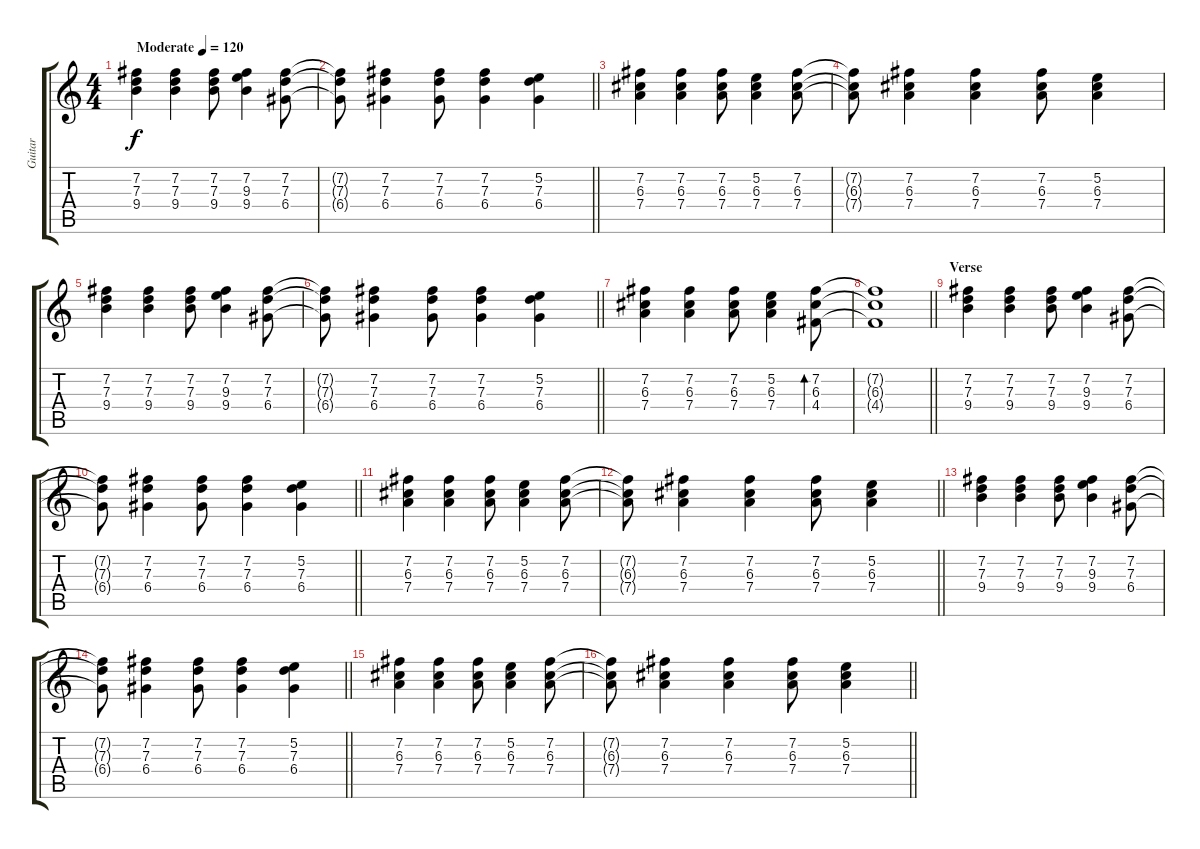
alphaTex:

\track ("Guitar" "Guitar") {instrument electricguitarjazz}
\staff {score tabs}
\tuning (E4 B3 G3 D3 A2 E2) {hide}
\ts (4 4)
\tempo (120 "Moderate")
\clef g2
\ks c
(7.2 7.3 9.4).4{dy f instrument electricguitarjazz} (7.2 7.3 9.4).4 (7.2 7.3 9.4).8 (7.2 9.3 9.4).4 (7.2 7.3 6.4).8 |
\barLineRight lightlight
(7.2{t} 7.3{t} 6.4{t}).8 (7.2 7.3 6.4).4 (7.2 7.3 6.4).8 (7.2 7.3 6.4).4 (5.2 7.3 6.4).4 |
(7.2 6.3 7.4).4 (7.2 6.3 7.4).4 (7.2 6.3 7.4).8 (5.2 6.3 7.4).4 (7.2 6.3 7.4).8 |
(7.2{t} 6.3{t} 7.4{t}).8 (7.2 6.3 7.4).4 (7.2 6.3 7.4).4 (7.2 6.3 7.4).8 (5.2 6.3 7.4).4 |
(7.2 7.3 9.4).4 (7.2 7.3 9.4).4 (7.2 7.3 9.4).8 (7.2 9.3 9.4).4 (7.2 7.3 6.4).8 |
\barLineRight lightlight
(7.2{t} 7.3{t} 6.4{t}).8 (7.2 7.3 6.4).4 (7.2 7.3 6.4).8 (7.2 7.3 6.4).4 (5.2 7.3 6.4).4 |
(7.2 6.3 7.4).4 (7.2 6.3 7.4).4 (7.2 6.3 7.4).8 (5.2 6.3 7.4).4 (7.2 6.3 4.4).8{bd 480} |
\barLineRight lightlight
(7.2{t} 6.3{t} 4.4{t}).1 |
\section ("" "Verse")
(7.2 7.3 9.4).4 (7.2 7.3 9.4).4 (7.2 7.3 9.4).8 (7.2 9.3 9.4).4 (7.2 7.3 6.4).8 |
\barLineRight lightlight
(7.2{t} 7.3{t} 6.4{t}).8 (7.2 7.3 6.4).4 (7.2 7.3 6.4).8 (7.2 7.3 6.4).4 (5.2 7.3 6.4).4 |
(7.2 6.3 7.4).4 (7.2 6.3 7.4).4 (7.2 6.3 7.4).8 (5.2 6.3 7.4).4 (7.2 6.3 7.4).8 |
\barLineRight lightlight
(7.2{t} 6.3{t} 7.4{t}).8 (7.2 6.3 7.4).4 (7.2 6.3 7.4).4 (7.2 6.3 7.4).8 (5.2 6.3 7.4).4 |
(7.2 7.3 9.4).4 (7.2 7.3 9.4).4 (7.2 7.3 9.4).8 (7.2 9.3 9.4).4 (7.2 7.3 6.4).8 |
\barLineRight lightlight
(7.2{t} 7.3{t} 6.4{t}).8 (7.2 7.3 6.4).4 (7.2 7.3 6.4).8 (7.2 7.3 6.4).4 (5.2 7.3 6.4).4 |
(7.2 6.3 7.4).4 (7.2 6.3 7.4).4 (7.2 6.3 7.4).8 (5.2 6.3 7.4).4 (7.2 6.3 7.4).8 |
\barLineRight lightlight
(7.2{t} 6.3{t} 7.4{t}).8 (7.2 6.3 7.4).4 (7.2 6.3 7.4).4 (7.2 6.3 7.4).8 (5.2 6.3 7.4).4
